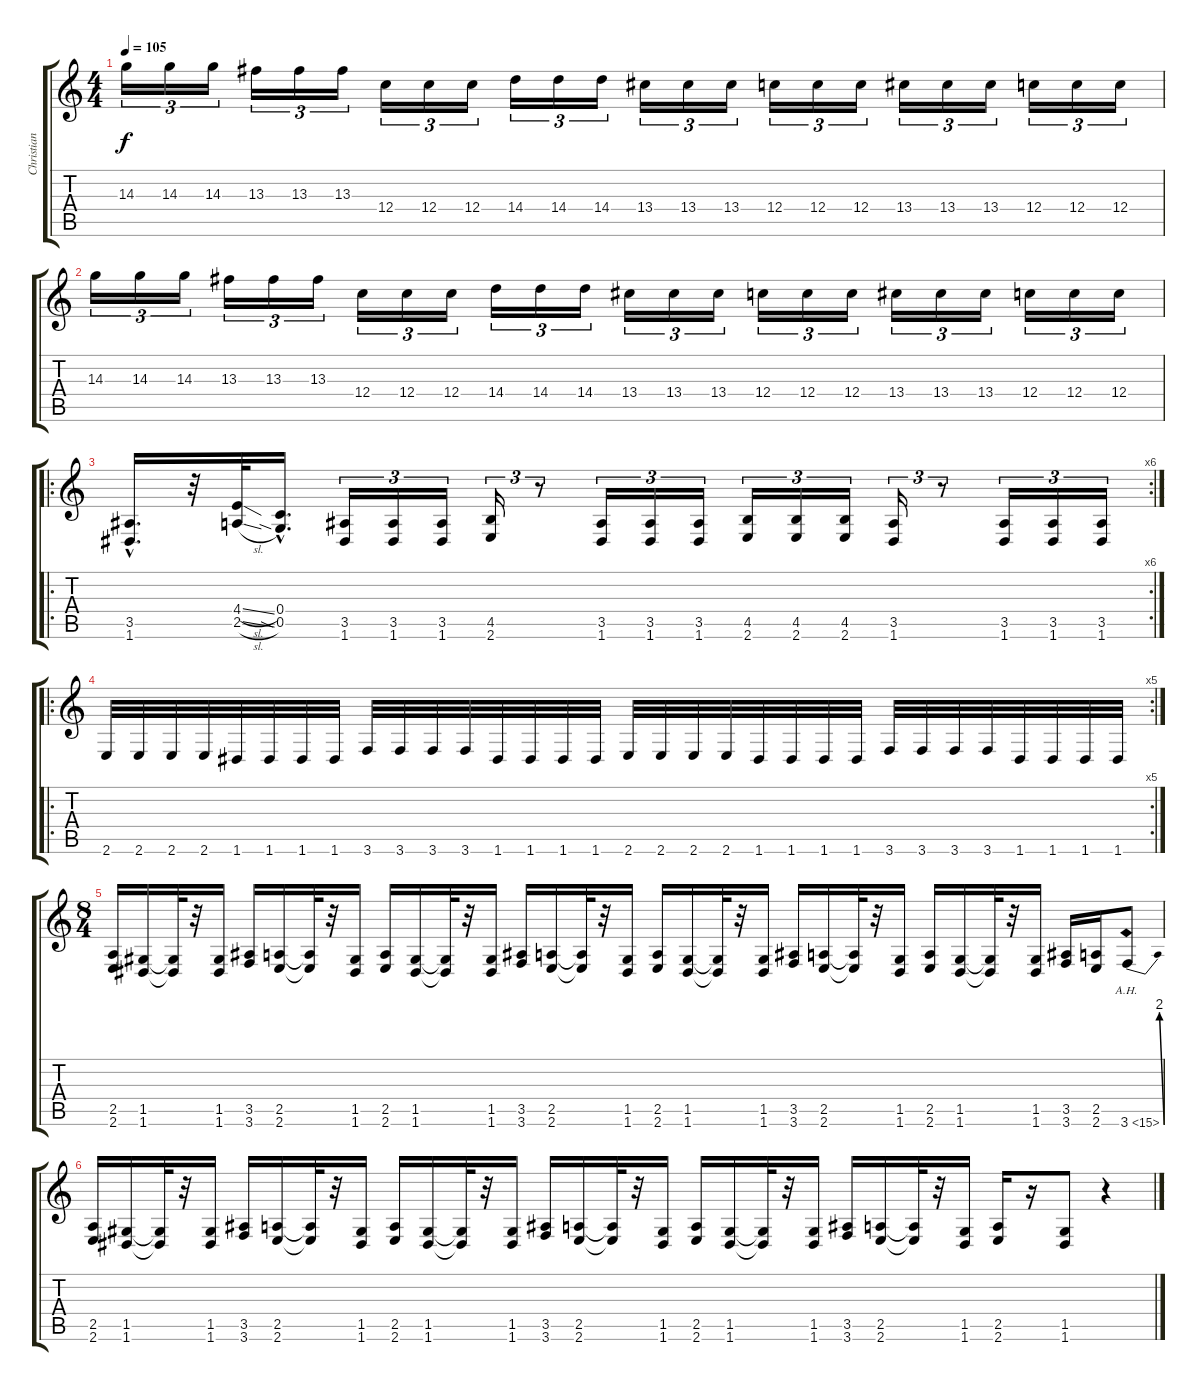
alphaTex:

\track ("Christian" "Christian") {instrument distortionguitar}
\staff {score tabs}
\tuning (D4 A3 F3 C3 G2 D2) {hide}
\ts (4 4)
\tempo 105
\clef g2
\ks c
14.3.16{tu (3 2) dy f} 14.3.16{tu (3 2)} 14.3.16{tu (3 2)} 13.3.16{tu (3 2)} 13.3.16{tu (3 2)} 13.3.16{tu (3 2)} 12.4.16{tu (3 2)} 12.4.16{tu (3 2)} 12.4.16{tu (3 2)} 14.4.16{tu (3 2)} 14.4.16{tu (3 2)} 14.4.16{tu (3 2)} 13.4.16{tu (3 2)} 13.4.16{tu (3 2)} 13.4.16{tu (3 2)} 12.4.16{tu (3 2)} 12.4.16{tu (3 2)} 12.4.16{tu (3 2)} 13.4.16{tu (3 2)} 13.4.16{tu (3 2)} 13.4.16{tu (3 2)} 12.4.16{tu (3 2)} 12.4.16{tu (3 2)} 12.4.16{tu (3 2)} |
14.3.16{tu (3 2)} 14.3.16{tu (3 2)} 14.3.16{tu (3 2)} 13.3.16{tu (3 2)} 13.3.16{tu (3 2)} 13.3.16{tu (3 2)} 12.4.16{tu (3 2)} 12.4.16{tu (3 2)} 12.4.16{tu (3 2)} 14.4.16{tu (3 2)} 14.4.16{tu (3 2)} 14.4.16{tu (3 2)} 13.4.16{tu (3 2)} 13.4.16{tu (3 2)} 13.4.16{tu (3 2)} 12.4.16{tu (3 2)} 12.4.16{tu (3 2)} 12.4.16{tu (3 2)} 13.4.16{tu (3 2)} 13.4.16{tu (3 2)} 13.4.16{tu (3 2)} 12.4.16{tu (3 2)} 12.4.16{tu (3 2)} 12.4.16{tu (3 2)} |
\ro
\rc 6
(3.5{hac} 1.6{hac}).16{d} r.32 (4.4{sl} 2.5{sl}).32 (0.4{hac} 0.5{sia hac}).16{d} (3.5 1.6).16{tu (3 2)} (3.5 1.6).16{tu (3 2)} (3.5 1.6).16{tu (3 2)} (4.5 2.6).16{tu (3 2)} r.8{tu (3 2)} (3.5 1.6).16{tu (3 2)} (3.5 1.6).16{tu (3 2)} (3.5 1.6).16{tu (3 2)} (4.5 2.6).16{tu (3 2)} (4.5 2.6).16{tu (3 2)} (4.5 2.6).16{tu (3 2)} (3.5 1.6).16{tu (3 2)} r.8{tu (3 2)} (3.5 1.6).16{tu (3 2)} (3.5 1.6).16{tu (3 2)} (3.5 1.6).16{tu (3 2)} |
\ro
\rc 5
2.6.32 2.6.32 2.6.32 2.6.32 1.6.32 1.6.32 1.6.32 1.6.32 3.6.32 3.6.32 3.6.32 3.6.32 1.6.32 1.6.32 1.6.32 1.6.32 2.6.32 2.6.32 2.6.32 2.6.32 1.6.32 1.6.32 1.6.32 1.6.32 3.6.32 3.6.32 3.6.32 3.6.32 1.6.32 1.6.32 1.6.32 1.6.32 |
\ts (8 4)
(2.5 2.6).16 (1.5 1.6).16 (1.5{t} 1.6{t}).32 r.32 (1.5 1.6).16 (3.5 3.6).16 (2.5 2.6).16 (2.5{t} 2.6{t}).32 r.32 (1.5 1.6).16 (2.5 2.6).16 (1.5 1.6).16 (1.5{t} 1.6{t}).32 r.32 (1.5 1.6).16 (3.5 3.6).16 (2.5 2.6).16 (2.5{t} 2.6{t}).32 r.32 (1.5 1.6).16 (2.5 2.6).16 (1.5 1.6).16 (1.5{t} 1.6{t}).32 r.32 (1.5 1.6).16 (3.5 3.6).16 (2.5 2.6).16 (2.5{t} 2.6{t}).32 r.32 (1.5 1.6).16 (2.5 2.6).16 (1.5 1.6).16 (1.5{t} 1.6{t}).32 r.32 (1.5 1.6).16 (3.5 3.6).16 (2.5 2.6).16 3.6{be (bend 0 0 60 8) ah 12}.8 |
(2.5 2.6).16 (1.5 1.6).16 (1.5{t} 1.6{t}).32 r.32 (1.5 1.6).16 (3.5 3.6).16 (2.5 2.6).16 (2.5{t} 2.6{t}).32 r.32 (1.5 1.6).16 (2.5 2.6).16 (1.5 1.6).16 (1.5{t} 1.6{t}).32 r.32 (1.5 1.6).16 (3.5 3.6).16 (2.5 2.6).16 (2.5{t} 2.6{t}).32 r.32 (1.5 1.6).16 (2.5 2.6).16 (1.5 1.6).16 (1.5{t} 1.6{t}).32 r.32 (1.5 1.6).16 (3.5 3.6).16 (2.5 2.6).16 (2.5{t} 2.6{t}).32 r.32 (1.5 1.6).16 (2.5 2.6).16 r.16 (1.5 1.6).8 r.4
